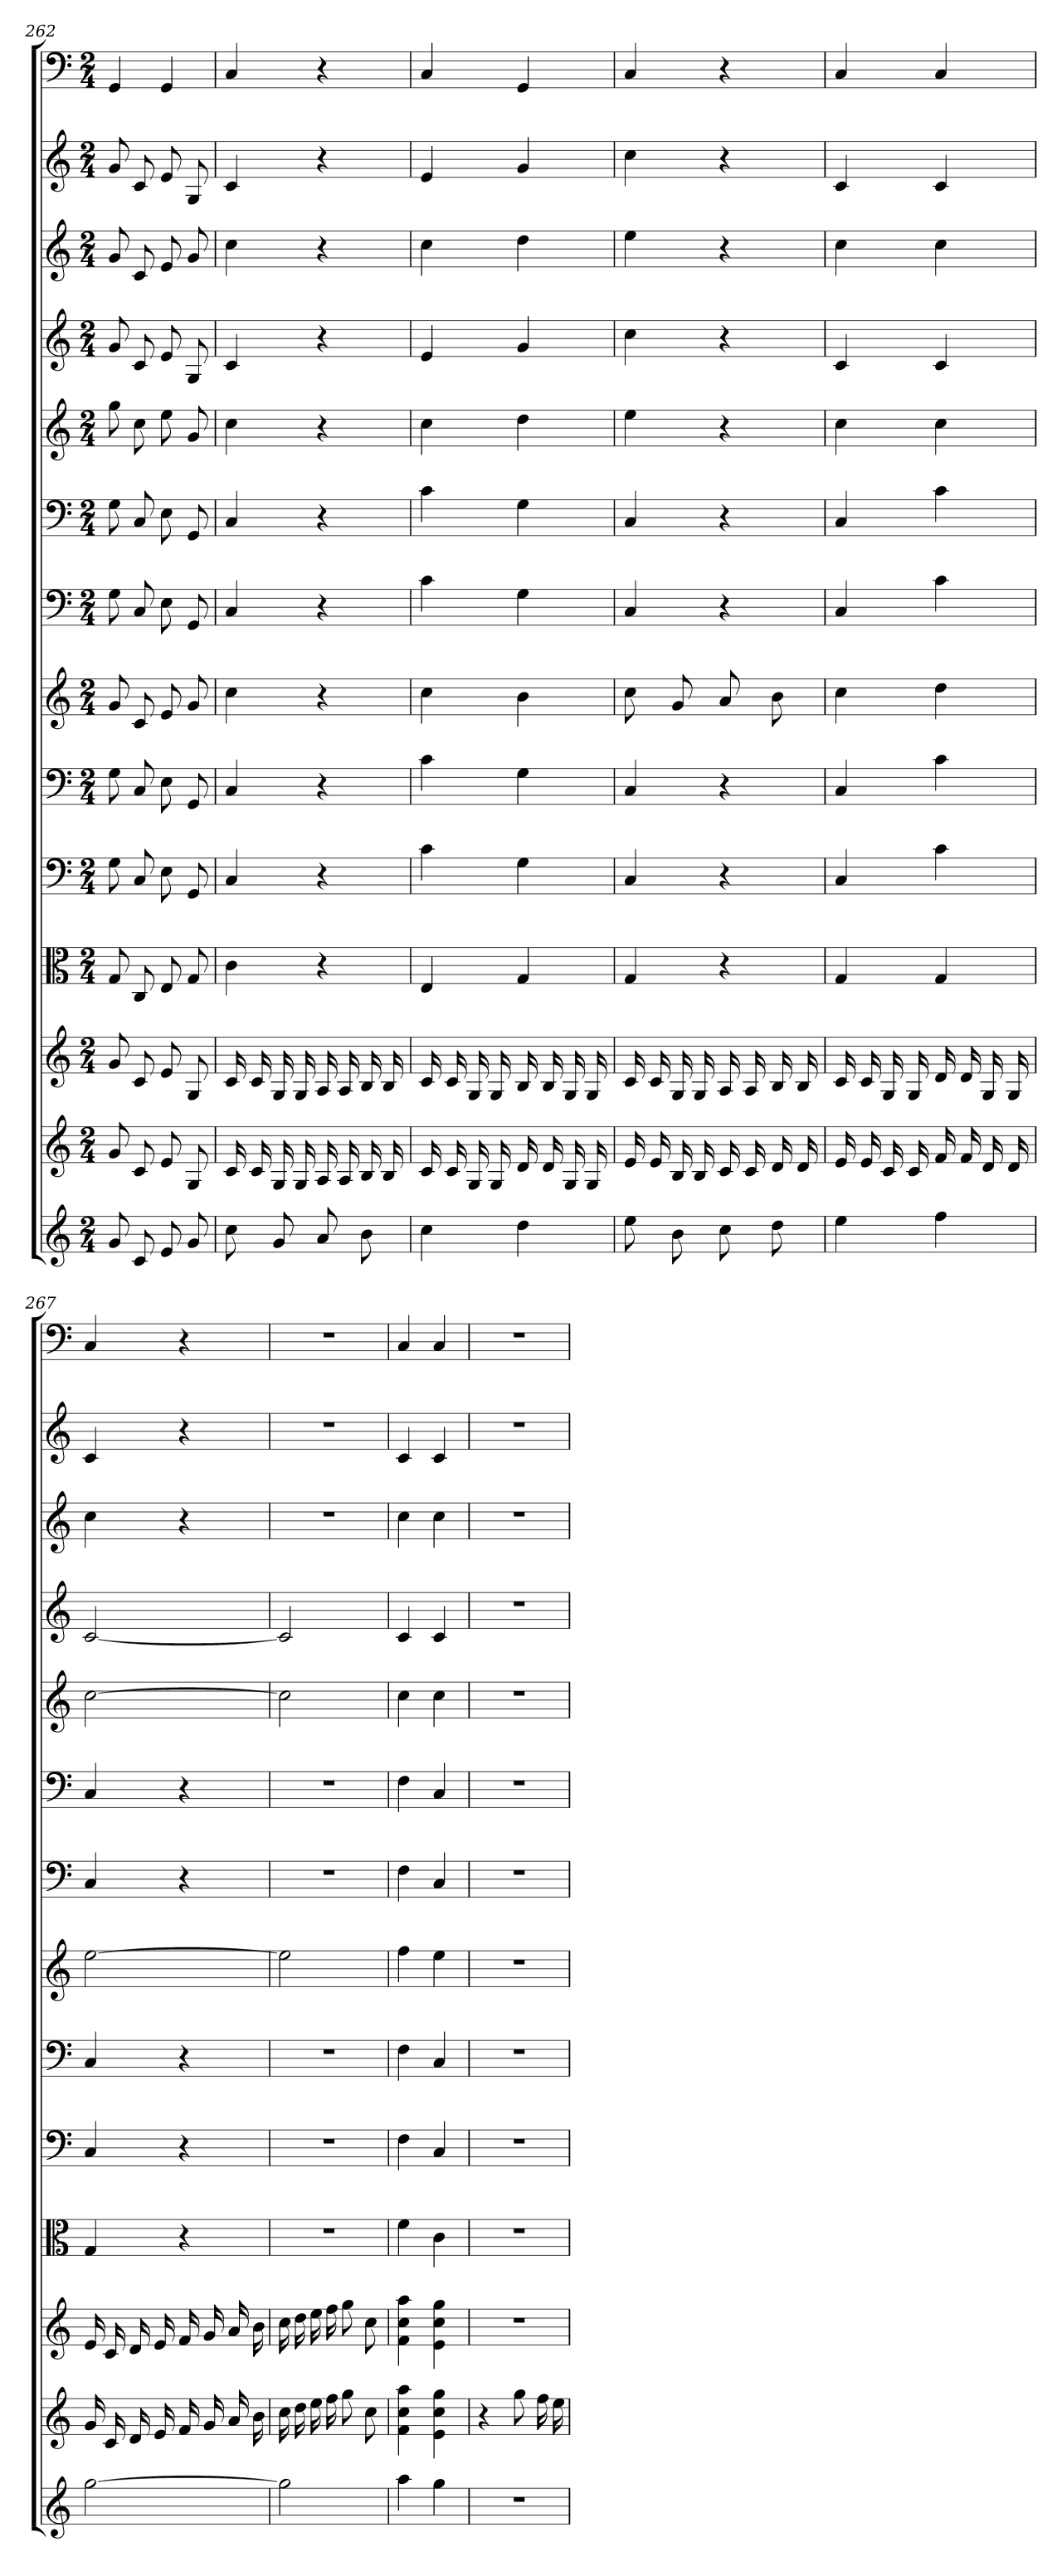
**kern	**kern	**kern	**kern	**kern	**kern	**kern	**kern	**kern	**kern	**kern	**kern	**kern	**kern
*part14	*part13	*part12	*part11	*part10	*part9	*part8	*part7	*part6	*part5	*part4	*part3	*part2	*part1
*staff14	*staff13	*staff12	*staff11	*staff10	*staff9	*staff8	*staff7	*staff6	*staff5	*staff4	*staff3	*staff2	*staff1
*	*	*	*clefC3	*clefF4	*clefF4	*	*clefF4	*clefF4	*	*	*	*	*clefF4
*k[]	*k[]	*k[]	*k[]	*k[]	*k[]	*k[]	*k[]	*k[]	*k[]	*k[]	*k[]	*k[]	*k[]
*C:	*C:	*C:	*C:	*C:	*C:	*C:	*C:	*C:	*C:	*C:	*C:	*C:	*C:
*M2/4	*M2/4	*M2/4	*M2/4	*M2/4	*M2/4	*M2/4	*M2/4	*M2/4	*M2/4	*M2/4	*M2/4	*M2/4	*M2/4
=262	=262	=262	=262	=262	=262	=262	=262	=262	=262	=262	=262	=262	=262
8g	8g	8g	8G	8G	8G	8g	8G	8G	8gg	8g	8g	8g	4GG
8c	8c	8c	8C	8C	8C	8c	8C	8C	8cc	8c	8c	8c	.
8e	8e	8e	8E	8E	8E	8e	8E	8E	8ee	8e	8e	8e	4GG
8g	8G	8G	8G	8GG	8GG	8g	8GG	8GG	8g	8G	8g	8G	.
=263	=263	=263	=263	=263	=263	=263	=263	=263	=263	=263	=263	=263	=263
8cc	16c	16c	4c	4C	4C	4cc	4C	4C	4cc	4c	4cc	4c	4C
.	16c	16c	.	.	.	.	.	.	.	.	.	.	.
8g	16G	16G	.	.	.	.	.	.	.	.	.	.	.
.	16G	16G	.	.	.	.	.	.	.	.	.	.	.
8a	16A	16A	4r	4r	4r	4r	4r	4r	4r	4r	4r	4r	4r
.	16A	16A	.	.	.	.	.	.	.	.	.	.	.
8b	16B	16B	.	.	.	.	.	.	.	.	.	.	.
.	16B	16B	.	.	.	.	.	.	.	.	.	.	.
=264	=264	=264	=264	=264	=264	=264	=264	=264	=264	=264	=264	=264	=264
4cc	16c	16c	4E	4c	4c	4cc	4c	4c	4cc	4e	4cc	4e	4C
.	16c	16c	.	.	.	.	.	.	.	.	.	.	.
.	16G	16G	.	.	.	.	.	.	.	.	.	.	.
.	16G	16G	.	.	.	.	.	.	.	.	.	.	.
4dd	16d	16B	4G	4G	4G	4b	4G	4G	4dd	4g	4dd	4g	4GG
.	16d	16B	.	.	.	.	.	.	.	.	.	.	.
.	16G	16G	.	.	.	.	.	.	.	.	.	.	.
.	16G	16G	.	.	.	.	.	.	.	.	.	.	.
=265	=265	=265	=265	=265	=265	=265	=265	=265	=265	=265	=265	=265	=265
8ee	16e	16c	4G	4C	4C	8cc	4C	4C	4ee	4cc	4ee	4cc	4C
.	16e	16c	.	.	.	.	.	.	.	.	.	.	.
8b	16B	16G	.	.	.	8g	.	.	.	.	.	.	.
.	16B	16G	.	.	.	.	.	.	.	.	.	.	.
8cc	16c	16A	4r	4r	4r	8a	4r	4r	4r	4r	4r	4r	4r
.	16c	16A	.	.	.	.	.	.	.	.	.	.	.
8dd	16d	16B	.	.	.	8b	.	.	.	.	.	.	.
.	16d	16B	.	.	.	.	.	.	.	.	.	.	.
=266	=266	=266	=266	=266	=266	=266	=266	=266	=266	=266	=266	=266	=266
4ee	16e	16c	4G	4C	4C	4cc	4C	4C	4cc	4c	4cc	4c	4C
.	16e	16c	.	.	.	.	.	.	.	.	.	.	.
.	16c	16G	.	.	.	.	.	.	.	.	.	.	.
.	16c	16G	.	.	.	.	.	.	.	.	.	.	.
4ff	16f	16d	4G	4c	4c	4dd	4c	4c	4cc	4c	4cc	4c	4C
.	16f	16d	.	.	.	.	.	.	.	.	.	.	.
.	16d	16G	.	.	.	.	.	.	.	.	.	.	.
.	16d	16G	.	.	.	.	.	.	.	.	.	.	.
=267	=267	=267	=267	=267	=267	=267	=267	=267	=267	=267	=267	=267	=267
[2gg	16g	16e	4G	4C	4C	[2ee	4C	4C	[2cc	[2c	4cc	4c	4C
.	16c	16c	.	.	.	.	.	.	.	.	.	.	.
.	16d	16d	.	.	.	.	.	.	.	.	.	.	.
.	16e	16e	.	.	.	.	.	.	.	.	.	.	.
.	16f	16f	4r	4r	4r	.	4r	4r	.	.	4r	4r	4r
.	16g	16g	.	.	.	.	.	.	.	.	.	.	.
.	16a	16a	.	.	.	.	.	.	.	.	.	.	.
.	16b	16b	.	.	.	.	.	.	.	.	.	.	.
=268	=268	=268	=268	=268	=268	=268	=268	=268	=268	=268	=268	=268	=268
2gg]	16cc	16cc	2r	2r	2r	2ee]	2r	2r	2cc]	2c]	2r	2r	2r
.	16dd	16dd	.	.	.	.	.	.	.	.	.	.	.
.	16ee	16ee	.	.	.	.	.	.	.	.	.	.	.
.	16ff	16ff	.	.	.	.	.	.	.	.	.	.	.
.	8gg	8gg	.	.	.	.	.	.	.	.	.	.	.
.	8cc	8cc	.	.	.	.	.	.	.	.	.	.	.
=269	=269	=269	=269	=269	=269	=269	=269	=269	=269	=269	=269	=269	=269
4aa	4f 4cc 4aa	4f 4cc 4aa	4f	4F	4F	4ff	4F	4F	4cc	4c	4cc	4c	4C
4gg	4e 4cc 4gg	4e 4cc 4gg	4c	4C	4C	4ee	4C	4C	4cc	4c	4cc	4c	4C
=270	=270	=270	=270	=270	=270	=270	=270	=270	=270	=270	=270	=270	=270
2r	4r	2r	2r	2r	2r	2r	2r	2r	2r	2r	2r	2r	2r
.	8gg	.	.	.	.	.	.	.	.	.	.	.	.
.	16ff	.	.	.	.	.	.	.	.	.	.	.	.
.	16ee	.	.	.	.	.	.	.	.	.	.	.	.
=	=	=	=	=	=	=	=	=	=	=	=	=	=
*-	*-	*-	*-	*-	*-	*-	*-	*-	*-	*-	*-	*-	*-
